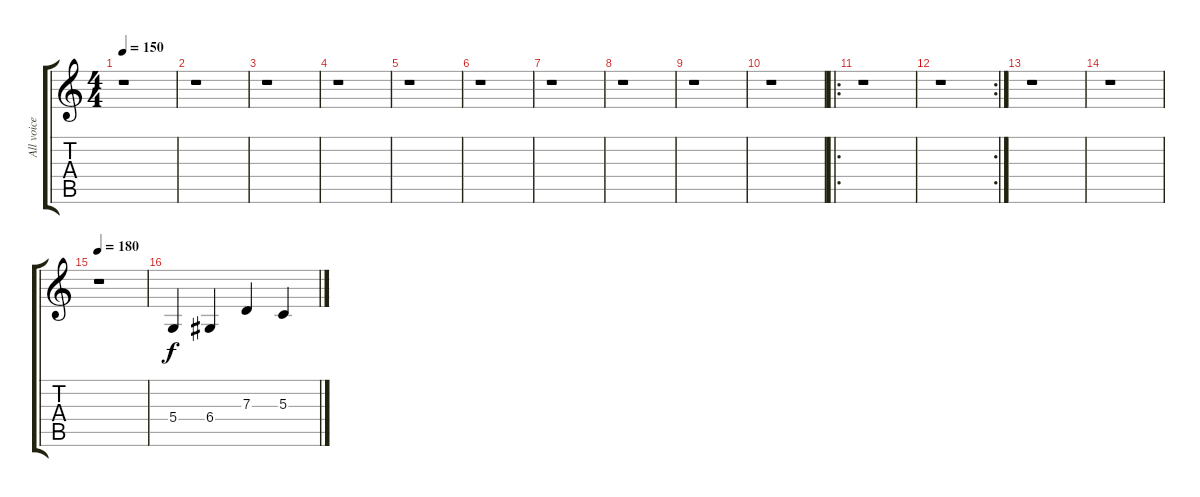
\track ("All voice" "All voice") {instrument choiraahs}
\staff {score tabs}
\tuning (E4 B3 G3 D3 A2 E2) {hide}
\ts (4 4)
\tempo 150
\clef g2
\ks c
r.1{dy f} |
r.1 |
r.1 |
r.1 |
r.1 |
r.1 |
r.1 |
r.1 |
r.1 |
r.1 |
\ro
r.1 |
\rc 2
r.1 |
r.1 |
r.1 |
\tempo 180
r.1 |
5.4.4 6.4.4 7.3.4 5.3.4
